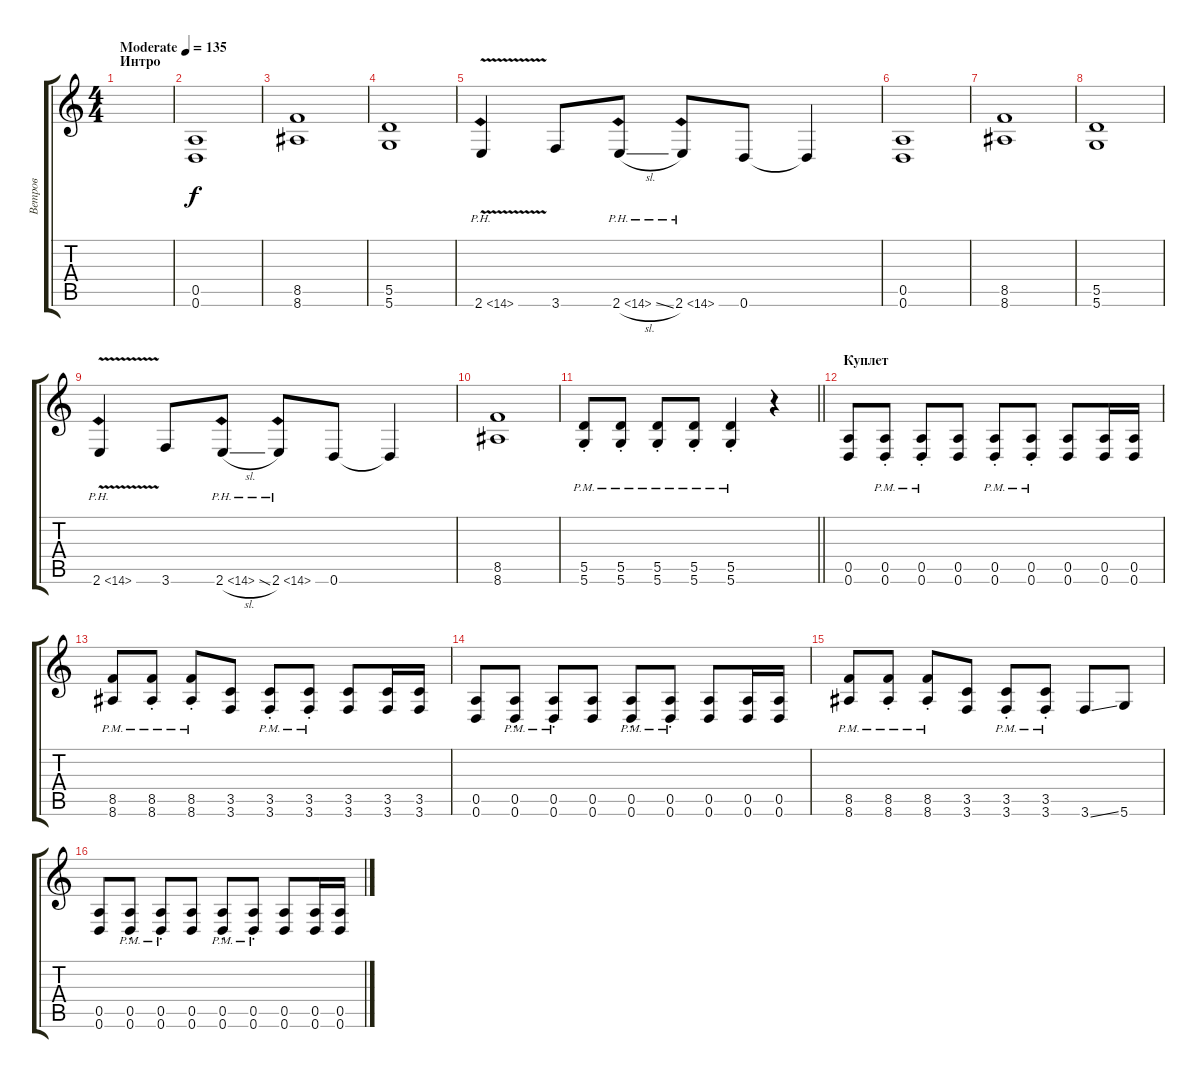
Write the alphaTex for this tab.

\track ("Ветров" "Ветров") {instrument distortionguitar}
\staff {score tabs}
\tuning (E4 A3 G3 D3 A2 D2) {hide}
\ts (4 4)
\section ("" "Интро")
\tempo (135 "Moderate")
\clef g2
\ks c
|
(0.5 0.6).1 |
(8.5 8.6).1 |
(5.5 5.6).1 |
2.6{ph 12 v}.4 3.6.8 2.6{ph 12 sl}.8 2.6{ph 12}.8 0.6.8 0.6{t}.4 |
(0.5 0.6).1 |
(8.5 8.6).1 |
(5.5 5.6).1 |
2.6{ph 12 v}.4 3.6.8 2.6{ph 12 sl}.8 2.6{ph 12}.8 0.6.8 0.6{t}.4 |
(8.5 8.6).1 |
\barLineRight lightlight
(5.5{st} 5.6{pm st}).8 (5.5{st} 5.6{pm st}).8 (5.5{st} 5.6{pm st}).8 (5.5{st} 5.6{pm st}).8 (5.5{st} 5.6{pm st}).4 r.4 |
\section ("" "Куплет")
(0.5 0.6).8 (0.5{pm st} 0.6{st}).8 (0.5{pm st} 0.6{st}).8 (0.5 0.6).8 (0.5{st} 0.6{pm st}).8 (0.5{st} 0.6{pm st}).8 (0.5 0.6).8 (0.5 0.6).16 (0.5 0.6).16 |
(8.5{pm} 8.6).8 (8.5{pm st} 8.6{pm st}).8 (8.5{pm st} 8.6{pm st}).8 (3.5 3.6).8 (3.5{pm} 3.6{st}).8 (3.5{pm} 3.6{st}).8 (3.5 3.6).8 (3.5 3.6).16 (3.5 3.6).16 |
(0.5 0.6).8 (0.5{pm st} 0.6{st}).8 (0.5{pm st} 0.6{st}).8 (0.5 0.6).8 (0.5{st} 0.6{pm st}).8 (0.5{st} 0.6{pm st}).8 (0.5 0.6).8 (0.5 0.6).16 (0.5 0.6).16 |
(8.5{pm} 8.6).8 (8.5{pm st} 8.6{pm st}).8 (8.5{pm st} 8.6{pm st}).8 (3.5 3.6).8 (3.5{pm} 3.6{st}).8 (3.5{pm} 3.6{st}).8 3.6{ss}.8 5.6.8 |
(0.5 0.6).8 (0.5{pm st} 0.6{st}).8 (0.5{pm st} 0.6{st}).8 (0.5 0.6).8 (0.5{st} 0.6{pm st}).8 (0.5{st} 0.6{pm st}).8 (0.5 0.6).8 (0.5 0.6).16 (0.5 0.6).16
